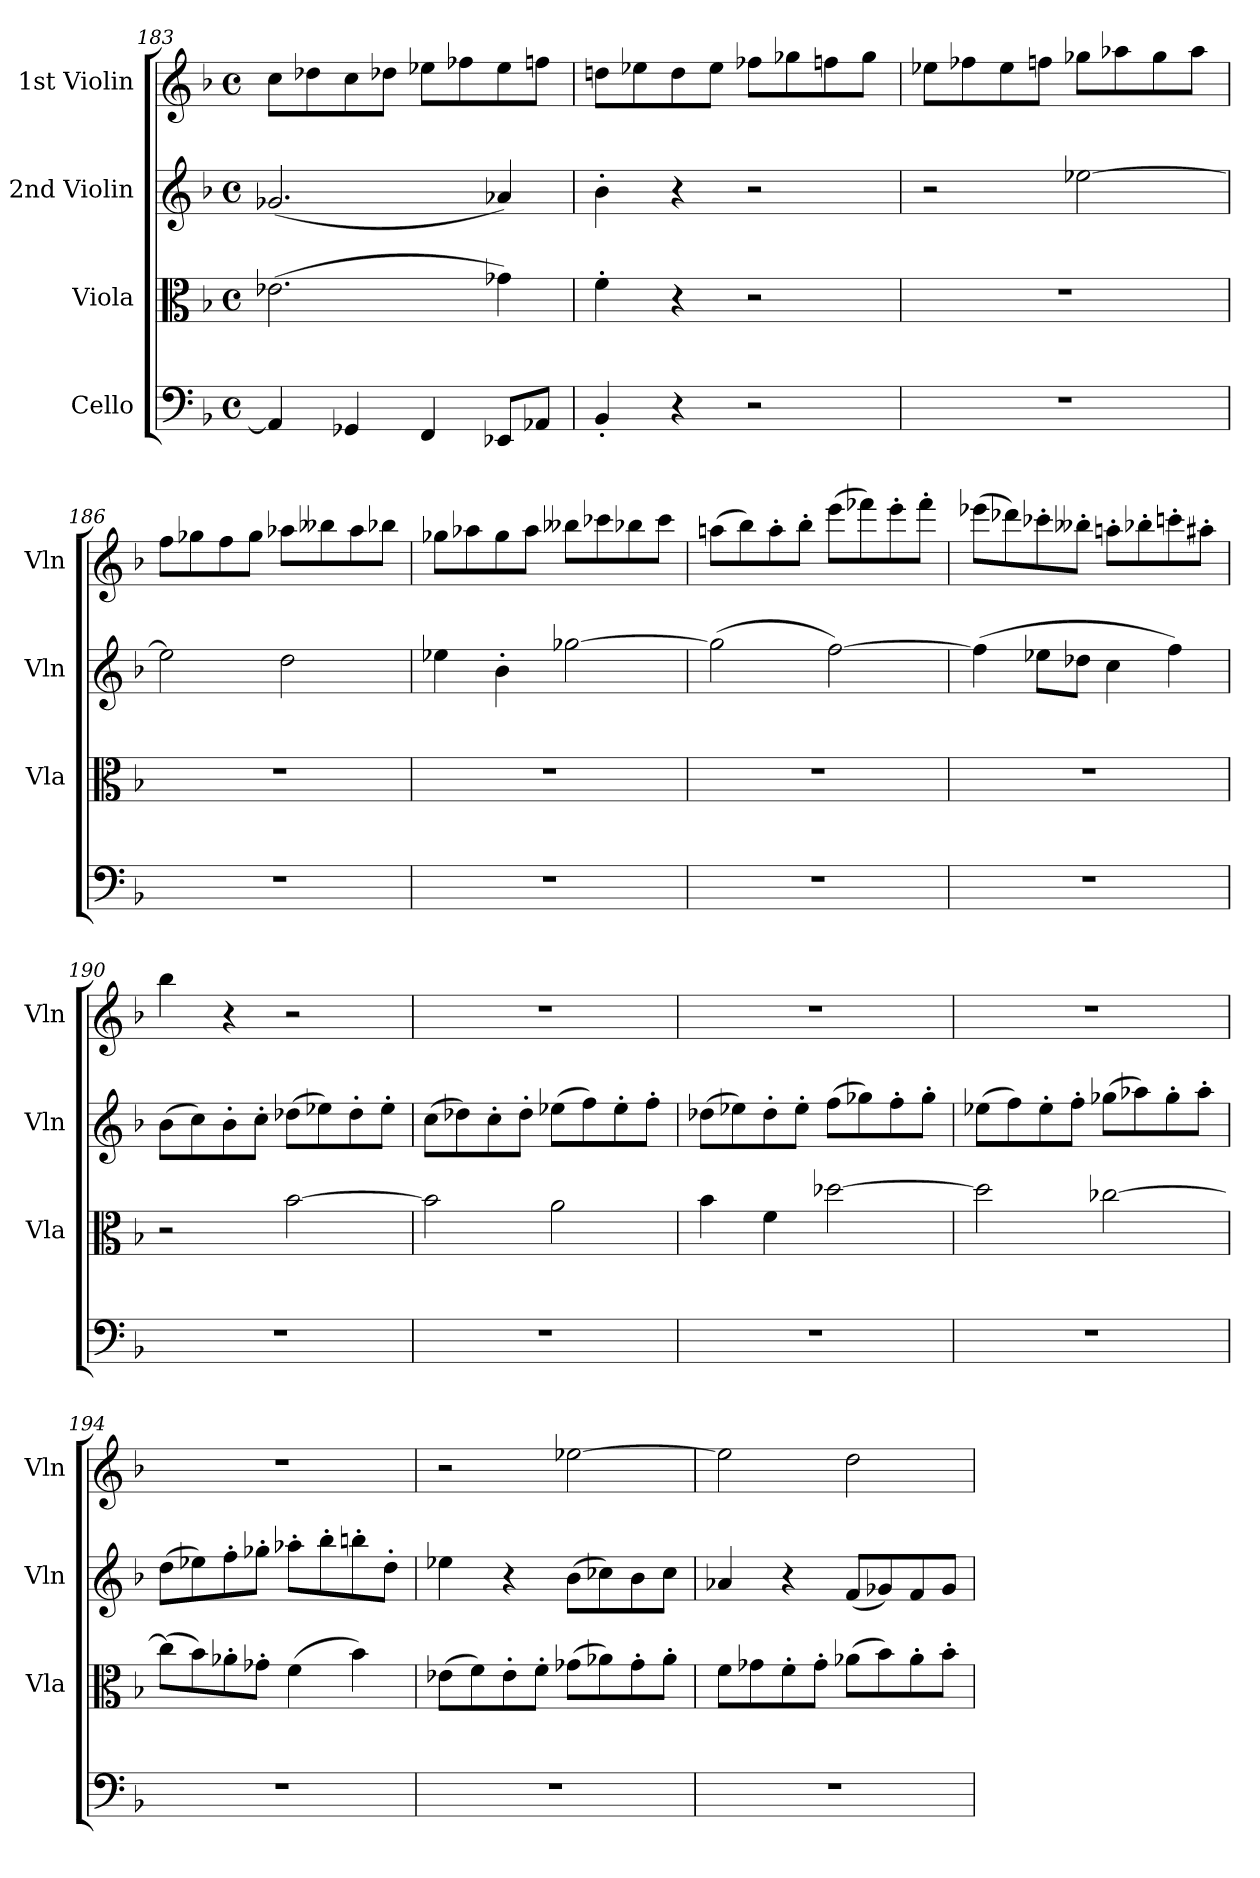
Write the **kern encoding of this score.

**kern	**kern	**kern	**kern
*part4	*part3	*part2	*part1
*staff4	*staff3	*staff2	*staff1
*I"Cello	*I"Viola	*I"2nd Violin	*I"1st Violin
*	*I'Vla	*I'Vln	*I'Vln
*clefF4	*clefC3	*clefG2	*clefG2
*k[b-]	*k[b-]	*k[b-]	*k[b-]
*F:	*F:	*F:	*F:
*M4/4	*M4/4	*M4/4	*M4/4
*met(c)	*met(c)	*met(c)	*met(c)
=183	=183	=183	=183
4AA-]	(2.e-X	(2.g-X	8ccL
.	.	.	8dd-X
4GG-X	.	.	8cc
.	.	.	8dd-XJ
4FF	.	.	8ee-XL
.	.	.	8ff-X
8EE-XL	4g-X)	4a-X)	8ee-
8AA-XJ	.	.	8ffnJ
=184	=184	=184	=184
4BB-'	4f'	4b-'	8ddnL
.	.	.	8ee-X
4r	4r	4r	8dd
.	.	.	8ee-J
2r	2r	2r	8ff-XL
.	.	.	8gg-X
.	.	.	8ffn
.	.	.	8gg-J
=185	=185	=185	=185
1r	1r	2r	8ee-XL
.	.	.	8ff-X
.	.	.	8ee-
.	.	.	8ffnJ
.	.	[2ee-X	8gg-XL
.	.	.	8aa-X
.	.	.	8gg-
.	.	.	8aa-J
=186	=186	=186	=186
1r	1r	2ee-]	8ffL
.	.	.	8gg-X
.	.	.	8ff
.	.	.	8gg-J
.	.	2dd	8aa-XL
.	.	.	8bb--X
.	.	.	8aa-
.	.	.	8bb-XJ
=187	=187	=187	=187
1r	1r	4ee-X	8gg-XL
.	.	.	8aa-X
.	.	4b-'	8gg-
.	.	.	8aa-J
.	.	[2gg-X	8bb--XL
.	.	.	8ccc-X
.	.	.	8bb-X
.	.	.	8ccc-J
=188	=188	=188	=188
1r	1r	(2gg-]	(8aanL
.	.	.	8bb-)
.	.	.	8aa'
.	.	.	8bb-'J
.	.	[2ff)	(8eeeL
.	.	.	8fff-X)
.	.	.	8eee'
.	.	.	8fff-'J
=189	=189	=189	=189
1r	1r	(4ff]	(8eee-XL
.	.	.	8ddd-X)
.	.	8ee-XL	8ccc-X'
.	.	8dd-XJ	8bb--X'J
.	.	4cc	8aan'L
.	.	.	8bb-X'
.	.	4ff)	8cccn'
.	.	.	8aa#X'J
=190	=190	=190	=190
1r	2r	(8b-L	4bb-
.	.	8cc)	.
.	.	8b-'	4r
.	.	8cc'J	.
.	[2b-	(8dd-XL	2r
.	.	8ee-X)	.
.	.	8dd-'	.
.	.	8ee-'J	.
=191	=191	=191	=191
1r	2b-]	(8ccL	1r
.	.	8dd-X)	.
.	.	8cc'	.
.	.	8dd-'J	.
.	2a	(8ee-XL	.
.	.	8ff)	.
.	.	8ee-'	.
.	.	8ff'J	.
=192	=192	=192	=192
1r	4b-	(8dd-XL	1r
.	.	8ee-X)	.
.	4f	8dd-'	.
.	.	8ee-'J	.
.	[2dd-X	(8ffL	.
.	.	8gg-X)	.
.	.	8ff'	.
.	.	8gg-'J	.
=193	=193	=193	=193
1r	2dd-]	(8ee-XL	1r
.	.	8ff)	.
.	.	8ee-'	.
.	.	8ff'J	.
.	[2cc-X	(8gg-XL	.
.	.	8aa-X)	.
.	.	8gg-'	.
.	.	8aa-'J	.
=194	=194	=194	=194
1r	(8cc-L]	(8ddL	1r
.	8b-)	8ee-X)	.
.	8a-X'	8ff'	.
.	8g-X'J	8gg-X'J	.
.	(4f	8aa-X'L	.
.	.	8bb-'	.
.	4b-)	8bbn'	.
.	.	8dd'J	.
=195	=195	=195	=195
1r	(8e-XL	4ee-X	2r
.	8f)	.	.
.	8e-'	4r	.
.	8f'J	.	.
.	(8g-XL	(8b-L	[2ee-X
.	8a-X)	8cc-X)	.
.	8g-'	8b-	.
.	8a-'J	8cc-J	.
=196	=196	=196	=196
1r	8fL	4a-X	2ee-]
.	8g-X	.	.
.	8f'	4r	.
.	8g-'J	.	.
.	(8a-XL	(8fL	2dd
.	8b-)	8g-X)	.
.	8a-'	8f	.
.	8b-'J	8g-J	.
=	=	=	=
*-	*-	*-	*-
